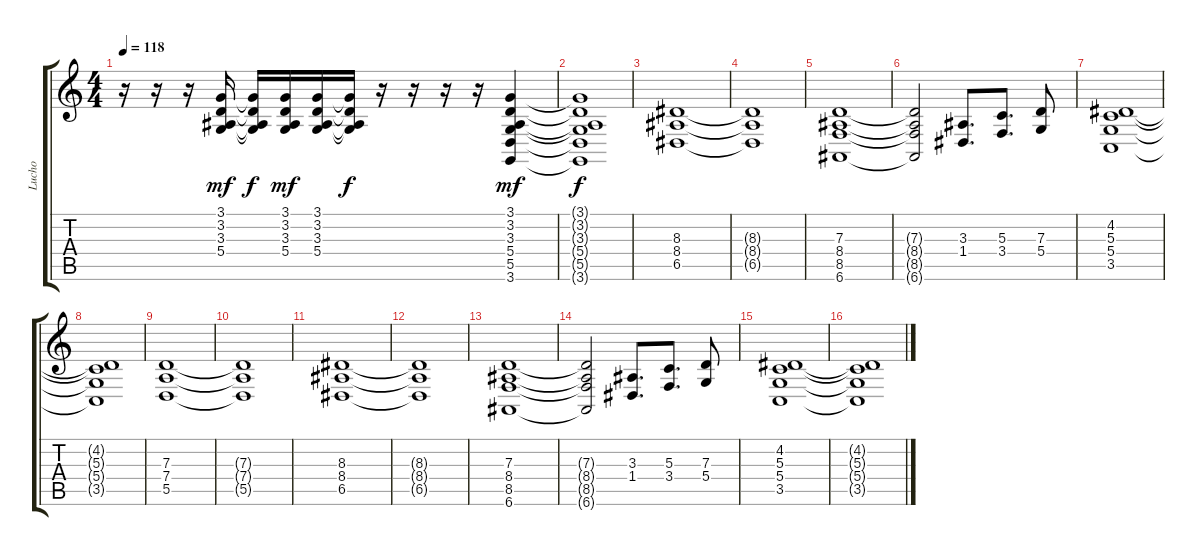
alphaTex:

\track ("Lucho" "Lucho") {instrument drawbarorgan}
\staff {score tabs}
\tuning (E4 B3 G3 D3 A2 E2) {hide}
\ts (4 4)
\tempo 118
\clef g2
\ks c
r.16{dy f} r.16 r.16 (3.1 3.2 3.3 5.4).16{dy mf} (3.1{t} 3.2{t} 3.3{t} 5.4{t}).16{dy f} (3.1 3.2 3.3 5.4).16{dy mf} (3.1 3.2 3.3 5.4).16 (3.1{t} 3.2{t} 3.3{t} 5.4{t}).16{dy f} r.16 r.16{volume 0} r.16 r.16{volume 9} (3.1 3.2 3.3 5.4 5.5 3.6).4{dy mf} |
(3.1{t} 3.2{t} 3.3{t} 5.4{t} 5.5{t} 3.6{t}).1{dy f} |
(8.3 8.4 6.5).1 |
(8.3{t} 8.4{t} 6.5{t}).1 |
(7.3 8.4 8.5 6.6).1 |
(7.3{t} 8.4{t} 8.5{t} 6.6{t}).2 (3.3 1.4).8{d} (5.3 3.4).8{d} (7.3 5.4).8 |
(4.2 5.3 5.4 3.5).1 |
(4.2{t} 5.3{t} 5.4{t} 3.5{t}).1 |
(7.3 7.4 5.5).1 |
(7.3{t} 7.4{t} 5.5{t}).1 |
(8.3 8.4 6.5).1 |
(8.3{t} 8.4{t} 6.5{t}).1 |
(7.3 8.4 8.5 6.6).1 |
(7.3{t} 8.4{t} 8.5{t} 6.6{t}).2 (3.3 1.4).8{d} (5.3 3.4).8{d} (7.3 5.4).8 |
(4.2 5.3 5.4 3.5).1 |
(4.2{t} 5.3{t} 5.4{t} 3.5{t}).1
